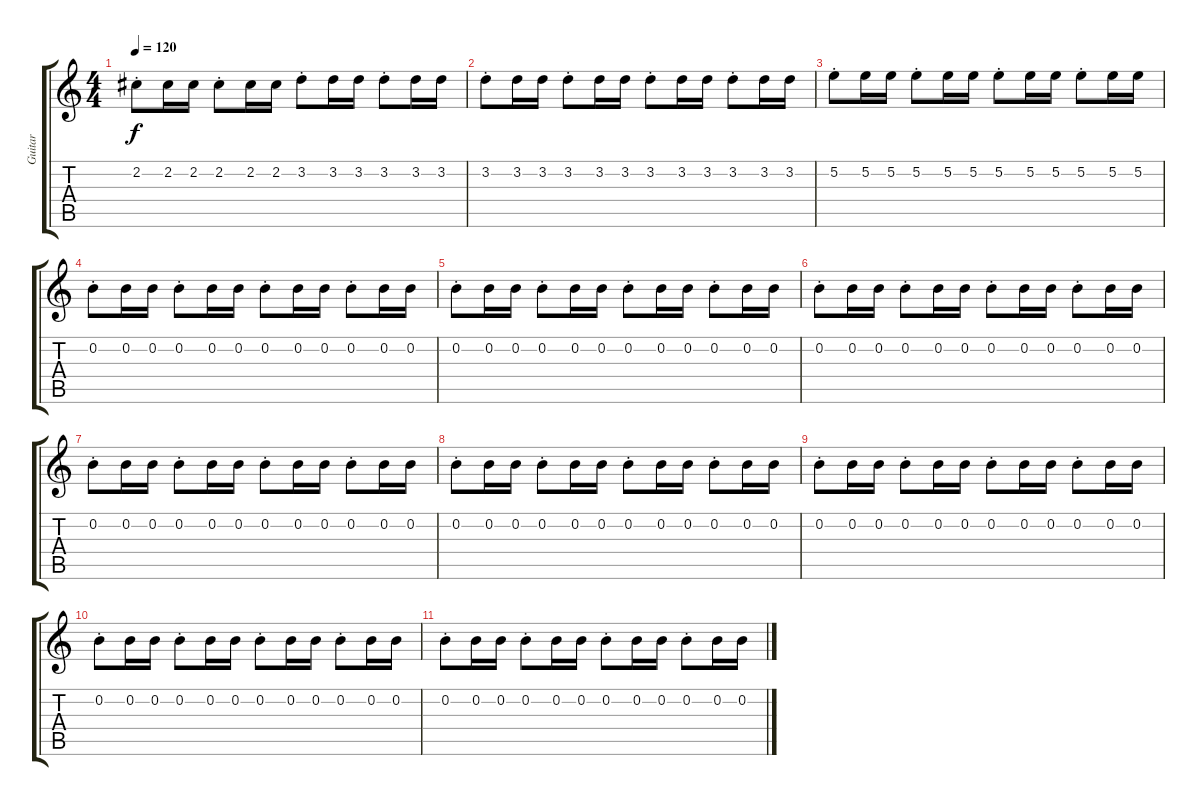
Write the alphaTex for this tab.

\track ("Guitar" "Guitar") {instrument electricguitarmuted}
\staff {score tabs}
\tuning (E4 B3 G3 D3 A2 E2) {hide}
\ts (4 4)
\tempo 120
\clef g2
\ks c
2.2{st}.8{dy f} 2.2.16 2.2.16 2.2{st}.8 2.2.16 2.2.16 3.2{st}.8 3.2.16 3.2.16 3.2{st}.8 3.2.16 3.2.16 |
3.2{st}.8 3.2.16 3.2.16 3.2{st}.8 3.2.16 3.2.16 3.2{st}.8 3.2.16 3.2.16 3.2{st}.8 3.2.16 3.2.16 |
5.2{st}.8 5.2.16 5.2.16 5.2{st}.8 5.2.16 5.2.16 5.2{st}.8 5.2.16 5.2.16 5.2{st}.8 5.2.16 5.2.16 |
0.2{st}.8 0.2.16 0.2.16 0.2{st}.8 0.2.16 0.2.16 0.2{st}.8 0.2.16 0.2.16 0.2{st}.8 0.2.16 0.2.16 |
0.2{st}.8 0.2.16 0.2.16 0.2{st}.8 0.2.16 0.2.16 0.2{st}.8 0.2.16 0.2.16 0.2{st}.8 0.2.16 0.2.16 |
0.2{st}.8 0.2.16 0.2.16 0.2{st}.8 0.2.16 0.2.16 0.2{st}.8 0.2.16 0.2.16 0.2{st}.8 0.2.16 0.2.16 |
0.2{st}.8 0.2.16 0.2.16 0.2{st}.8 0.2.16 0.2.16 0.2{st}.8 0.2.16 0.2.16 0.2{st}.8 0.2.16 0.2.16 |
0.2{st}.8 0.2.16 0.2.16 0.2{st}.8 0.2.16 0.2.16 0.2{st}.8 0.2.16 0.2.16 0.2{st}.8 0.2.16 0.2.16 |
0.2{st}.8 0.2.16 0.2.16 0.2{st}.8 0.2.16 0.2.16 0.2{st}.8 0.2.16 0.2.16 0.2{st}.8 0.2.16 0.2.16 |
0.2{st}.8 0.2.16 0.2.16 0.2{st}.8 0.2.16 0.2.16 0.2{st}.8 0.2.16 0.2.16 0.2{st}.8 0.2.16 0.2.16 |
0.2{st}.8 0.2.16 0.2.16 0.2{st}.8 0.2.16 0.2.16 0.2{st}.8 0.2.16 0.2.16 0.2{st}.8 0.2.16 0.2.16
